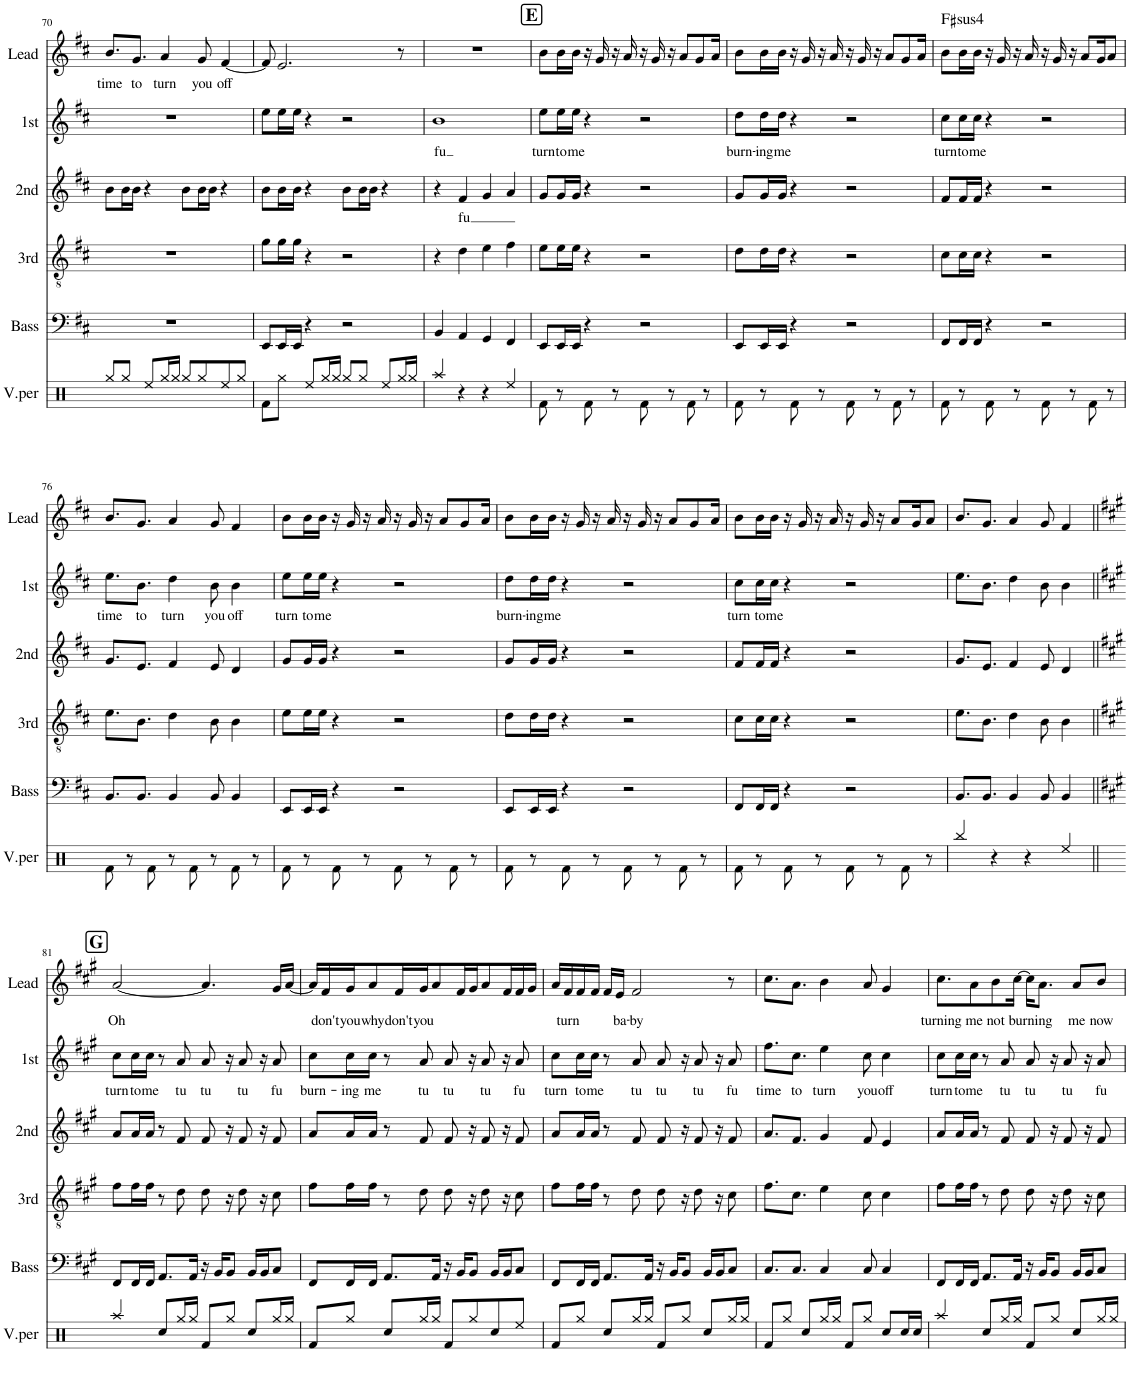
**kern	**kern	**kern	**kern	**text	**kern	**text	**kern	**text	**harte
*part6	*part5	*part4	*part3	*part3	*part2	*part2	*part1	*part1	*part1
*staff6	*staff5	*staff4	*staff3	*staff3	*staff2	*staff2	*staff1	*staff1	*
*I"V.per	*I"Bass	*I"3rd	*I"2nd	*	*I"1st	*	*I"Lead	*	*
*I'V.per	*I'Bass	*I'3rd	*I'2nd	*	*I'1st	*	*I'Lead	*	*
!!LO:PB:g=z
*clefX	*clefF4	*clefGv2	*clefG2	*	*clefG2	*	*clefG2	*	*
*k[]	*k[f#c#]	*k[f#c#]	*k[f#c#]	*	*k[f#c#]	*	*k[f#c#]	*	*
*M4/4	*M4/4	*M4/4	*M4/4	*	*M4/4	*	*M4/4	*	*
=70	=70	=70	=70	=70	=70	=70	=70	=70	=70
!	!	!	!	!	!	!	!	!LO:LY:b	!
8Rgg/L	1r	1r	8b\L	.	1r	.	8.b/L	time	.
8Rgg/J	.	.	16b\L	.	.	.	.	.	.
!	!	!	!	!	!	!	!	!LO:LY:b	!
.	.	.	16b\JJ	.	.	.	8.g/J	to	.
8Ree/L	.	.	4r	.	.	.	.	.	.
!	!	!	!	!	!	!	!	!LO:LY:b	!
16Rgg/L	.	.	.	.	.	.	4a/	turn	.
16Rgg/JJ	.	.	.	.	.	.	.	.	.
8Rgg/L	.	.	8b\L	.	.	.	.	.	.
!	!	!	!	!	!	!	!	!LO:LY:b	!
8Rgg/	.	.	16b\L	.	.	.	8g/	you	.
.	.	.	16b\JJ	.	.	.	.	.	.
!	!	!	!	!	!	!	!	!LO:LY:b	!
8Ree/	.	.	4r	.	.	.	[4f#/	off	.
8Rgg/J	.	.	.	.	.	.	.	.	.
=71	=71	=71	=71	=71	=71	=71	=71	=71	=71
8Rf\L	8EE/L	8g\L	8b\L	.	8ee\L	.	8f#/]	.	.
8Rgg\J	16EE/L	16g\L	16b\L	.	16ee\L	.	2.e/	.	.
.	16EE/JJ	16g\JJ	16b\JJ	.	16ee\JJ	.	.	.	.
8Ree/L	4r	4r	4r	.	4r	.	.	.	.
16Rgg/L	.	.	.	.	.	.	.	.	.
16Rgg/JJ	.	.	.	.	.	.	.	.	.
8Rgg/L	2r	2r	8b\L	.	2r	.	.	.	.
8Rgg/J	.	.	16b\L	.	.	.	.	.	.
.	.	.	16b\JJ	.	.	.	.	.	.
8Ree/L	.	.	4r	.	.	.	.	.	.
16Rgg/L	.	.	.	.	.	.	8r	.	.
16Rgg/JJ	.	.	.	.	.	.	.	.	.
=72	=72	=72	=72	=72	=72	=72	=72	=72	=72
!	!	!	!	!	!	!LO:LY:b	!	!	!
4Raa/	4BB/	4r	4r	.	1b	fu	1r	.	.
!	!	!	!	!LO:LY:b	!	!	!	!	!
4r	4AA/	4d\	4f#/	fu	.	.	.	.	.
4r	4GG/	4e\	4g/	.	.	.	.	.	.
4Ree/	4FF#/	4f#\	4a/	.	.	.	.	.	.
!!LO:REH:place=s1:a:B:cj:fs=14:t=E
=73	=73	=73	=73	=73	=73	=73	=73	=73	=73
!	!	!	!	!	!	!LO:LY:b	!	!	!
8Rf\	8EE/L	8e\L	8g/L	.	8ee\L	turn	8b\L	.	.
!	!	!	!	!	!	!LO:LY:b	!	!	!
8r	16EE/L	16e\L	16g/L	.	16ee\L	to	16b\L	.	.
!	!	!	!	!	!	!LO:LY:b	!	!	!
.	16EE/JJ	16e\JJ	16g/JJ	.	16ee\JJ	me	16b\JJ	.	.
8Rf\	4r	4r	4r	.	4r	.	16r	.	.
.	.	.	.	.	.	.	16g/	.	.
8r	.	.	.	.	.	.	16r	.	.
.	.	.	.	.	.	.	16a/	.	.
8Rf\	2r	2r	2r	.	2r	.	16r	.	.
.	.	.	.	.	.	.	16g/	.	.
8r	.	.	.	.	.	.	16r	.	.
.	.	.	.	.	.	.	8a/L	.	.
8Rf\	.	.	.	.	.	.	.	.	.
.	.	.	.	.	.	.	8g/	.	.
8r	.	.	.	.	.	.	.	.	.
.	.	.	.	.	.	.	16a/Jk	.	.
=74	=74	=74	=74	=74	=74	=74	=74	=74	=74
!	!	!	!	!	!	!LO:LY:b	!	!	!
8Rf\	8EE/L	8d\L	8g/L	.	8dd\L	burn-	8b\L	.	.
!	!	!	!	!	!	!LO:LY:b	!	!	!
8r	16EE/L	16d\L	16g/L	.	16dd\L	-ing	16b\L	.	.
!	!	!	!	!	!	!LO:LY:b	!	!	!
.	16EE/JJ	16d\JJ	16g/JJ	.	16dd\JJ	me	16b\JJ	.	.
8Rf\	4r	4r	4r	.	4r	.	16r	.	.
.	.	.	.	.	.	.	16g/	.	.
8r	.	.	.	.	.	.	16r	.	.
.	.	.	.	.	.	.	16a/	.	.
8Rf\	2r	2r	2r	.	2r	.	16r	.	.
.	.	.	.	.	.	.	16g/	.	.
8r	.	.	.	.	.	.	16r	.	.
.	.	.	.	.	.	.	8a/L	.	.
8Rf\	.	.	.	.	.	.	.	.	.
.	.	.	.	.	.	.	8g/	.	.
8r	.	.	.	.	.	.	.	.	.
.	.	.	.	.	.	.	16a/Jk	.	.
=75	=75	=75	=75	=75	=75	=75	=75	=75	=75
!	!	!	!	!	!	!LO:LY:b	!	!	!LO:H:kt=4
8Rf\	8FF#/L	8c#\L	8f#/L	.	8cc#\L	turn	8b\L	.	F#:sus4
!	!	!	!	!	!	!LO:LY:b	!	!	!
8r	16FF#/L	16c#\L	16f#/L	.	16cc#\L	to	16b\L	.	.
!	!	!	!	!	!	!LO:LY:b	!	!	!
.	16FF#/JJ	16c#\JJ	16f#/JJ	.	16cc#\JJ	me	16b\JJ	.	.
8Rf\	4r	4r	4r	.	4r	.	16r	.	.
.	.	.	.	.	.	.	16g/	.	.
8r	.	.	.	.	.	.	16r	.	.
.	.	.	.	.	.	.	16a/	.	.
8Rf\	2r	2r	2r	.	2r	.	16r	.	.
.	.	.	.	.	.	.	16g/	.	.
8r	.	.	.	.	.	.	16r	.	.
.	.	.	.	.	.	.	8a/L	.	.
8Rf\	.	.	.	.	.	.	.	.	.
.	.	.	.	.	.	.	16g/K	.	.
8r	.	.	.	.	.	.	8a/J	.	.
!!LO:LB:g=z
=76	=76	=76	=76	=76	=76	=76	=76	=76	=76
!	!	!	!	!	!	!LO:LY:b	!	!	!
8Rf\	8.BB/L	8.e\L	8.g/L	.	8.ee\L	time	8.b/L	.	.
8r	.	.	.	.	.	.	.	.	.
!	!	!	!	!	!	!LO:LY:b	!	!	!
.	8.BB/J	8.B\J	8.e/J	.	8.b\J	to	8.g/J	.	.
8Rf\	.	.	.	.	.	.	.	.	.
!	!	!	!	!	!	!LO:LY:b	!	!	!
8r	4BB/	4d\	4f#/	.	4dd\	turn	4a/	.	.
8Rf\	.	.	.	.	.	.	.	.	.
!	!	!	!	!	!	!LO:LY:b	!	!	!
8r	8BB/	8B\	8e/	.	8b\	you	8g/	.	.
!	!	!	!	!	!	!LO:LY:b	!	!	!
8Rf\	4BB/	4B\	4d/	.	4b\	off	4f#/	.	.
8r	.	.	.	.	.	.	.	.	.
=77	=77	=77	=77	=77	=77	=77	=77	=77	=77
!	!	!	!	!	!	!LO:LY:b	!	!	!
8Rf\	8EE/L	8e\L	8g/L	.	8ee\L	turn	8b\L	.	.
!	!	!	!	!	!	!LO:LY:b	!	!	!
8r	16EE/L	16e\L	16g/L	.	16ee\L	to	16b\L	.	.
!	!	!	!	!	!	!LO:LY:b	!	!	!
.	16EE/JJ	16e\JJ	16g/JJ	.	16ee\JJ	me	16b\JJ	.	.
8Rf\	4r	4r	4r	.	4r	.	16r	.	.
.	.	.	.	.	.	.	16g/	.	.
8r	.	.	.	.	.	.	16r	.	.
.	.	.	.	.	.	.	16a/	.	.
8Rf\	2r	2r	2r	.	2r	.	16r	.	.
.	.	.	.	.	.	.	16g/	.	.
8r	.	.	.	.	.	.	16r	.	.
.	.	.	.	.	.	.	8a/L	.	.
8Rf\	.	.	.	.	.	.	.	.	.
.	.	.	.	.	.	.	8g/	.	.
8r	.	.	.	.	.	.	.	.	.
.	.	.	.	.	.	.	16a/Jk	.	.
=78	=78	=78	=78	=78	=78	=78	=78	=78	=78
!	!	!	!	!	!	!LO:LY:b	!	!	!
8Rf\	8EE/L	8d\L	8g/L	.	8dd\L	burn-	8b\L	.	.
!	!	!	!	!	!	!LO:LY:b	!	!	!
8r	16EE/L	16d\L	16g/L	.	16dd\L	-ing	16b\L	.	.
!	!	!	!	!	!	!LO:LY:b	!	!	!
.	16EE/JJ	16d\JJ	16g/JJ	.	16dd\JJ	me	16b\JJ	.	.
8Rf\	4r	4r	4r	.	4r	.	16r	.	.
.	.	.	.	.	.	.	16g/	.	.
8r	.	.	.	.	.	.	16r	.	.
.	.	.	.	.	.	.	16a/	.	.
8Rf\	2r	2r	2r	.	2r	.	16r	.	.
.	.	.	.	.	.	.	16g/	.	.
8r	.	.	.	.	.	.	16r	.	.
.	.	.	.	.	.	.	8a/L	.	.
8Rf\	.	.	.	.	.	.	.	.	.
.	.	.	.	.	.	.	8g/	.	.
8r	.	.	.	.	.	.	.	.	.
.	.	.	.	.	.	.	16a/Jk	.	.
=79	=79	=79	=79	=79	=79	=79	=79	=79	=79
!	!	!	!	!	!	!LO:LY:b	!	!	!
8Rf\	8FF#/L	8c#\L	8f#/L	.	8cc#\L	turn	8b\L	.	.
!	!	!	!	!	!	!LO:LY:b	!	!	!
8r	16FF#/L	16c#\L	16f#/L	.	16cc#\L	to	16b\L	.	.
!	!	!	!	!	!	!LO:LY:b	!	!	!
.	16FF#/JJ	16c#\JJ	16f#/JJ	.	16cc#\JJ	me	16b\JJ	.	.
8Rf\	4r	4r	4r	.	4r	.	16r	.	.
.	.	.	.	.	.	.	16g/	.	.
8r	.	.	.	.	.	.	16r	.	.
.	.	.	.	.	.	.	16a/	.	.
8Rf\	2r	2r	2r	.	2r	.	16r	.	.
.	.	.	.	.	.	.	16g/	.	.
8r	.	.	.	.	.	.	16r	.	.
.	.	.	.	.	.	.	8a/L	.	.
8Rf\	.	.	.	.	.	.	.	.	.
.	.	.	.	.	.	.	16g/K	.	.
8r	.	.	.	.	.	.	8a/J	.	.
=80	=80	=80	=80	=80	=80	=80	=80	=80	=80
4Rbb/	8.BB/L	8.e\L	8.g/L	.	8.ee\L	.	8.b/L	.	.
.	8.BB/J	8.B\J	8.e/J	.	8.b\J	.	8.g/J	.	.
4r	.	.	.	.	.	.	.	.	.
.	4BB/	4d\	4f#/	.	4dd\	.	4a/	.	.
4r	.	.	.	.	.	.	.	.	.
.	8BB/	8B\	8e/	.	8b\	.	8g/	.	.
4Ree/	4BB/	4B\	4d/	.	4b\	.	4f#/	.	.
!!LO:LB:g=z
!!LO:REH:place=s1:a:B:cj:fs=14:t=G
=81||	=81||	=81||	=81||	=81||	=81||	=81||	=81||	=81||	=81||
*	*k[f#c#g#]	*k[f#c#g#]	*k[f#c#g#]	*	*k[f#c#g#]	*	*k[f#c#g#]	*	*
!	!	!	!	!	!	!LO:LY:b	!	!LO:LY:b	!
4Raa/	8FF#/L	8f#\L	8a/L	.	8cc#\L	turn	[2a/	Oh	.
!	!	!	!	!	!	!LO:LY:b	!	!	!
.	16FF#/L	16f#\L	16a/L	.	16cc#\L	to	.	.	.
!	!	!	!	!	!	!LO:LY:b	!	!	!
.	16FF#/JJ	16f#\JJ	16a/JJ	.	16cc#\JJ	me	.	.	.
8Rcc/L	8.AA/L	8r	8r	.	8r	.	.	.	.
!	!	!	!	!	!	!LO:LY:b	!	!	!
16Rgg/L	.	8d\	8f#/	.	8a/	tu	.	.	.
16Rgg/JJ	16AA/Jk	.	.	.	.	.	.	.	.
!	!	!	!	!	!	!LO:LY:b	!	!	!
8Rf/L	16r	8d\	8f#/	.	8a/	tu	4.a/]	.	.
.	16BB/KL	.	.	.	.	.	.	.	.
8Rgg/J	8BB/J	16r	16r	.	16r	.	.	.	.
!	!	!	!	!	!	!LO:LY:b	!	!	!
.	.	8d\	8f#/	.	8a/	tu	.	.	.
8Rcc/L	16BB/LL	.	.	.	.	.	.	.	.
.	16BB/J	16r	16r	.	16r	.	.	.	.
!	!	!	!	!	!	!LO:LY:b	!	!	!LO:H:kt=N.C.
16Rgg/L	8C#/J	8c#\	8f#/	.	8a/	fu	16g#/LL	.	N
16Rgg/JJ	.	.	.	.	.	.	[16a/JJ	.	.
=82	=82	=82	=82	=82	=82	=82	=82	=82	=82
!	!	!	!	!	!	!LO:LY:b	!	!	!
8Rf/L	8FF#/L	8f#\L	8a/L	.	8cc#\L	burn-	16a/LL]	.	.
!	!	!	!	!	!	!	!	!LO:LY:b	!
.	.	.	.	.	.	.	16f#/	don't	.
!	!	!	!	!	!	!LO:LY:b	!	!LO:LY:b	!
8Rgg/J	16FF#/L	16f#\L	16a/L	.	16cc#\L	-ing	16g#/J	you	.
!	!	!	!	!	!	!LO:LY:b	!	!LO:LY:b	!
.	16FF#/JJ	16f#\JJ	16a/JJ	.	16cc#\JJ	me	8a/	why	.
8Rcc/L	8.AA/L	8r	8r	.	8r	.	.	.	.
!	!	!	!	!	!	!	!	!LO:LY:b	!
.	.	.	.	.	.	.	16f#/L	don't	.
!	!	!	!	!	!	!LO:LY:b	!	!LO:LY:b	!
16Rgg/L	.	8d\	8f#/	.	8a/	tu	16g#/J	you	.
16Rgg/JJ	16AA/Jk	.	.	.	.	.	8a/	.	.
!	!	!	!	!	!	!LO:LY:b	!	!	!
8Rf/L	16r	8d\	8f#/	.	8a/	tu	.	.	.
.	16BB/KL	.	.	.	.	.	16f#/L	.	.
8Rgg/	8BB/J	16r	16r	.	16r	.	16g#/J	.	.
!	!	!	!	!	!	!LO:LY:b	!	!	!
.	.	8d\	8f#/	.	8a/	tu	8a/	.	.
8Rcc/	16BB/LL	.	.	.	.	.	.	.	.
.	16BB/J	16r	16r	.	16r	.	16f#/L	.	.
!	!	!	!	!	!	!LO:LY:b	!	!	!
8Ree/J	8C#/J	8c#\	8f#/	.	8a/	fu	16f#/	.	.
.	.	.	.	.	.	.	16g#/JJ	.	.
=83	=83	=83	=83	=83	=83	=83	=83	=83	=83
!	!	!	!	!	!	!LO:LY:b	!	!	!
8Rf/L	8FF#/L	8f#\L	8a/L	.	8cc#\L	turn	16a/LL	.	.
!	!	!	!	!	!	!	!	!LO:LY:b	!
.	.	.	.	.	.	.	16f#/	turn	.
!	!	!	!	!	!	!LO:LY:b	!	!	!
8Rgg/J	16FF#/L	16f#\L	16a/L	.	16cc#\L	to	16f#/	.	.
!	!	!	!	!	!	!LO:LY:b	!	!	!
.	16FF#/JJ	16f#\JJ	16a/JJ	.	16cc#\JJ	me	16f#/JJ	.	.
8Rcc/L	8.AA/L	8r	8r	.	8r	.	16f#/LL	.	.
!	!	!	!	!	!	!	!	!LO:LY:b	!
.	.	.	.	.	.	.	16e/JJ	ba-	.
!	!	!	!	!	!	!LO:LY:b	!	!LO:LY:b	!
16Rgg/L	.	8d\	8f#/	.	8a/	tu	2f#/	-by	.
16Rgg/JJ	16AA/Jk	.	.	.	.	.	.	.	.
!	!	!	!	!	!	!LO:LY:b	!	!	!
8Rf/L	16r	8d\	8f#/	.	8a/	tu	.	.	.
.	16BB/KL	.	.	.	.	.	.	.	.
8Rgg/J	8BB/J	16r	16r	.	16r	.	.	.	.
!	!	!	!	!	!	!LO:LY:b	!	!	!
.	.	8d\	8f#/	.	8a/	tu	.	.	.
8Rcc/L	16BB/LL	.	.	.	.	.	.	.	.
.	16BB/J	16r	16r	.	16r	.	.	.	.
!	!	!	!	!	!	!LO:LY:b	!	!	!
16Rgg/L	8C#/J	8c#\	8f#/	.	8a/	fu	8r	.	.
16Rgg/JJ	.	.	.	.	.	.	.	.	.
=84	=84	=84	=84	=84	=84	=84	=84	=84	=84
!	!	!	!	!	!	!LO:LY:b	!	!	!
8Rf/L	8.C#/L	8.f#\L	8.a/L	.	8.ff#\L	time	8.cc#\L	.	.
8Rgg/J	.	.	.	.	.	.	.	.	.
!	!	!	!	!	!	!LO:LY:b	!	!	!
.	8.C#/J	8.c#\J	8.f#/J	.	8.cc#\J	to	8.a\J	.	.
8Rcc/L	.	.	.	.	.	.	.	.	.
!	!	!	!	!	!	!LO:LY:b	!	!	!
16Rgg/L	4C#/	4e\	4g#/	.	4ee\	turn	4b\	.	.
16Rgg/JJ	.	.	.	.	.	.	.	.	.
8Rf/L	.	.	.	.	.	.	.	.	.
!	!	!	!	!	!	!LO:LY:b	!	!	!
8Rgg/J	8C#/	8c#\	8f#/	.	8cc#\	you	8a/	.	.
!	!	!	!	!	!	!LO:LY:b	!	!	!
8Rcc/L	4C#/	4c#\	4e/	.	4cc#\	off	4g#/	.	.
16Rcc/L	.	.	.	.	.	.	.	.	.
16Rcc/JJ	.	.	.	.	.	.	.	.	.
=85	=85	=85	=85	=85	=85	=85	=85	=85	=85
!	!	!	!	!	!	!LO:LY:b	!	!LO:LY:b	!
4Raa/	8FF#/L	8f#\L	8a/L	.	8cc#\L	turn	8.cc#\L	turning	.
!	!	!	!	!	!	!LO:LY:b	!	!	!
.	16FF#/L	16f#\L	16a/L	.	16cc#\L	to	.	.	.
!	!	!	!	!	!	!LO:LY:b	!	!LO:LY:b	!
.	16FF#/JJ	16f#\JJ	16a/JJ	.	16cc#\JJ	me	8a\	me	.
8Rcc/L	8.AA/L	8r	8r	.	8r	.	.	.	.
!	!	!	!	!	!	!	!	!LO:LY:b	!
.	.	.	.	.	.	.	8b\	not	.
!	!	!	!	!	!	!LO:LY:b	!	!	!
16Rgg/L	.	8d\	8f#/	.	8a/	tu	.	.	.
16Rgg/JJ	16AA/Jk	.	.	.	.	.	[16cc#\Jk	.	.
!	!	!	!	!	!	!LO:LY:b	!	!LO:LY:b	!
8Rf/L	16r	8d\	8f#/	.	8a/	tu	16cc#\KL]	burning	.
.	16BB/KL	.	.	.	.	.	8.a\J	.	.
8Rgg/J	8BB/J	16r	16r	.	16r	.	.	.	.
!	!	!	!	!	!	!LO:LY:b	!	!	!
.	.	8d\	8f#/	.	8a/	tu	.	.	.
!	!	!	!	!	!	!	!	!LO:LY:b	!
8Rcc/L	16BB/LL	.	.	.	.	.	8a/L	me	.
.	16BB/J	16r	16r	.	16r	.	.	.	.
!	!	!	!	!	!	!LO:LY:b	!	!LO:LY:b	!
16Rgg/L	8C#/J	8c#\	8f#/	.	8a/	fu	8b/J	now	.
16Rgg/JJ	.	.	.	.	.	.	.	.	.
=	=	=	=	=	=	=	=	=	=
*-	*-	*-	*-	*-	*-	*-	*-	*-	*-
